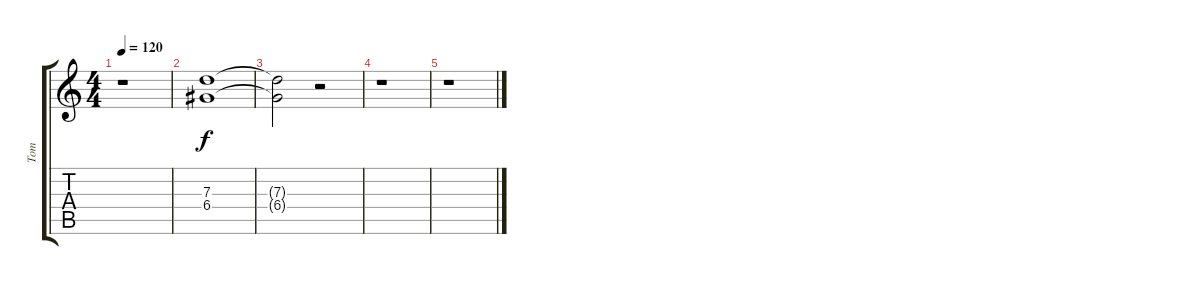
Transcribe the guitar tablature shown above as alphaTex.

\track ("Tom" "Tom") {instrument acousticguitarsteel}
\staff {score tabs}
\tuning (E4 B3 G3 D3 A2 E2) {hide}
\ts (4 4)
\tempo 120
\clef g2
\ks c
r.1{dy f} |
(7.3{t} 6.4{t}).1{volume 14 instrument overdrivenguitar} |
(7.3{t} 6.4{t}).2{volume 10 instrument overdrivenguitar} r.2{instrument acousticguitarsteel} |
r.1 |
r.1
